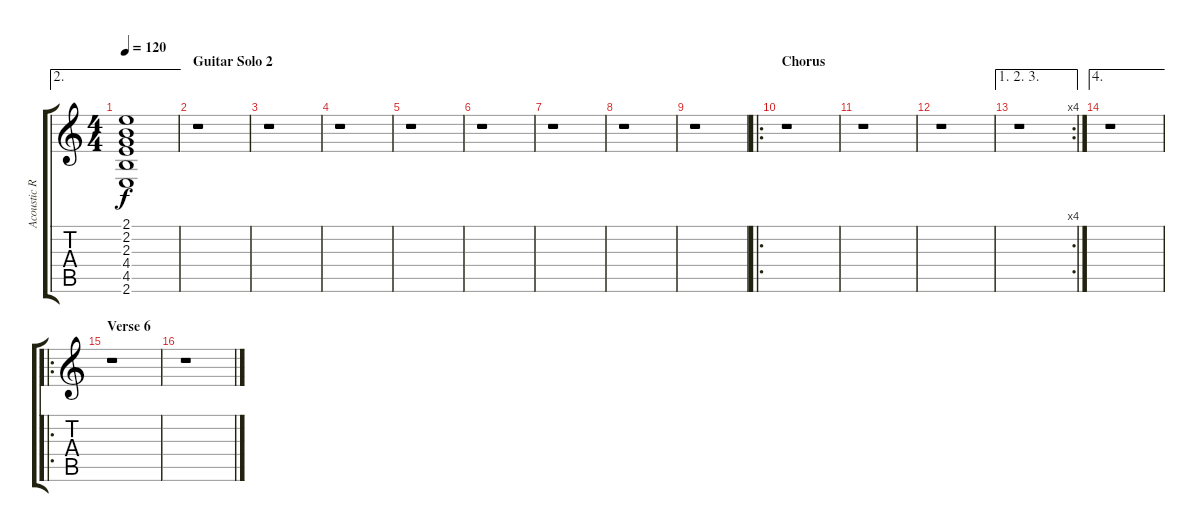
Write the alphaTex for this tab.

\track ("Acoustic Rhytm" "Acoustic R") {instrument acousticguitarsteel}
\staff {score tabs}
\tuning (D4 A3 F3 C3 G2 D2) {hide}
\ae 2
\ts (4 4)
\tempo 120
\clef g2
\ks c
(2.1{t} 2.2{t} 2.3{t} 4.4{t} 4.5{t} 2.6{t}).1{dy f} |
\section ("" "Guitar Solo 2")
r.1 |
r.1 |
r.1 |
r.1 |
r.1 |
r.1 |
r.1 |
r.1 |
\ro
\section ("" "Chorus")
r.1 |
r.1 |
r.1 |
\ae (1 2 3)
\rc 4
r.1 |
\ae 4
r.1 |
\ro
\section ("" "Verse 6")
r.1 |
r.1
